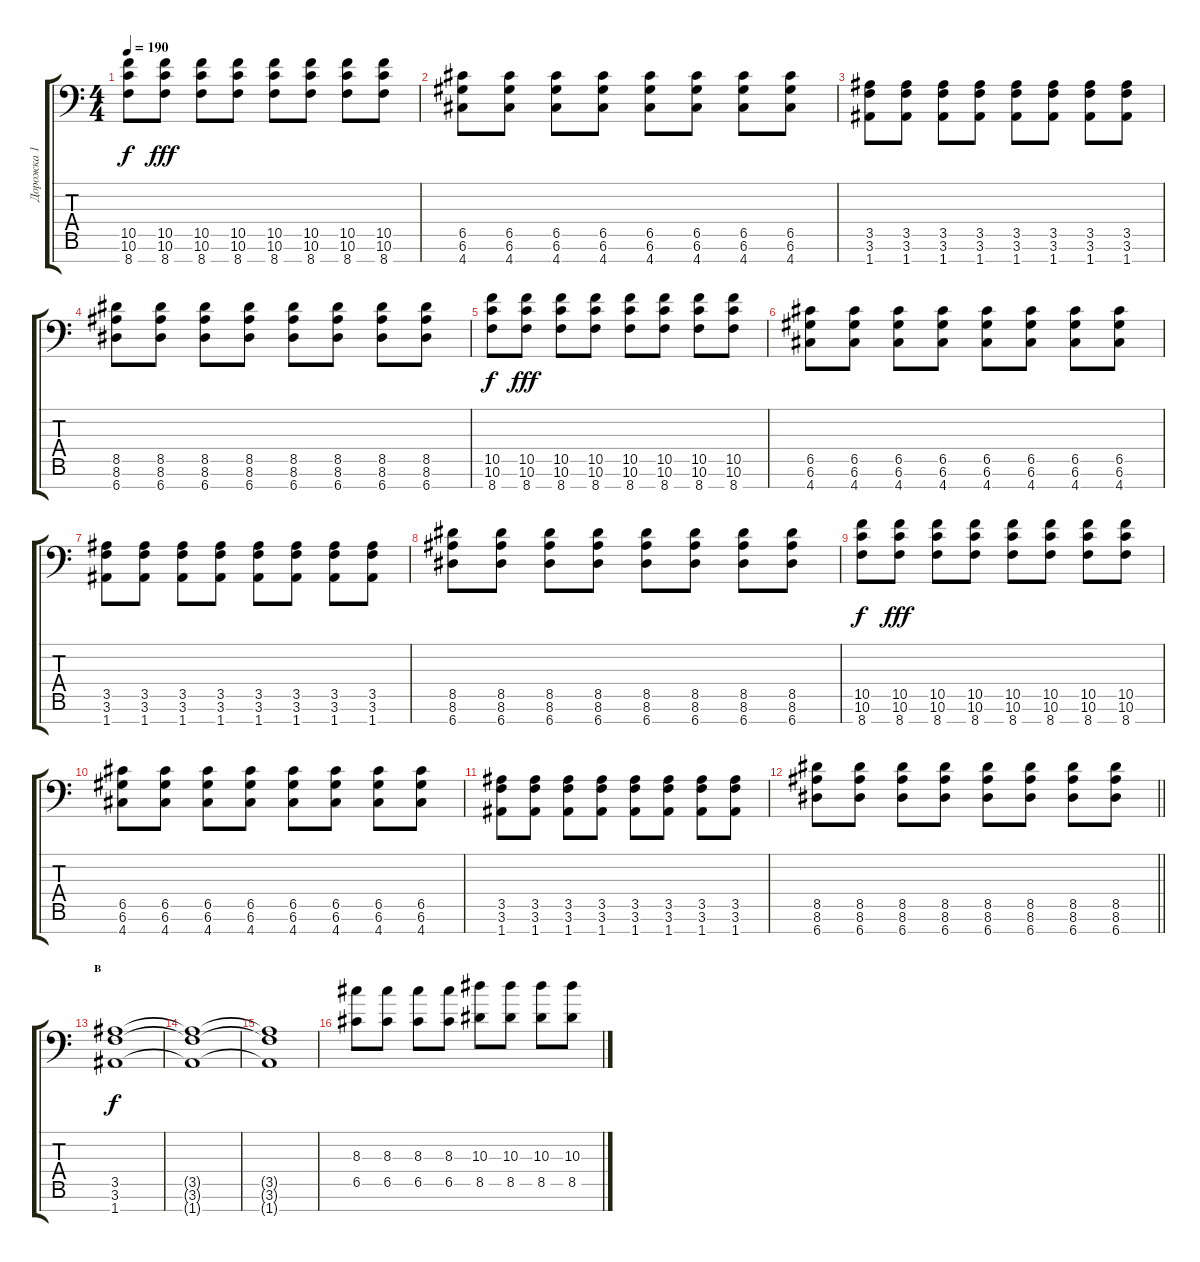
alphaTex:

\track ("Дорожка 1" "Дорожка 1") {instrument acousticguitarsteel}
\staff {score tabs}
\tuning (D4 A3 F3 C3 G2 D2 A1) {hide}
\ts (4 4)
\tempo 190
\clef f4
\ks c
(10.5 10.6 8.7).8{dy f volume 14 instrument distortionguitar} (10.5 10.6 8.7).8{dy fff} (10.5 10.6 8.7).8 (10.5 10.6 8.7).8 (10.5 10.6 8.7).8 (10.5 10.6 8.7).8 (10.5 10.6 8.7).8 (10.5 10.6 8.7).8 |
(6.5 6.6 4.7).8 (6.5 6.6 4.7).8 (6.5 6.6 4.7).8 (6.5 6.6 4.7).8 (6.5 6.6 4.7).8 (6.5 6.6 4.7).8 (6.5 6.6 4.7).8 (6.5 6.6 4.7).8 |
(3.5 3.6 1.7).8 (3.5 3.6 1.7).8 (3.5 3.6 1.7).8 (3.5 3.6 1.7).8 (3.5 3.6 1.7).8 (3.5 3.6 1.7).8 (3.5 3.6 1.7).8 (3.5 3.6 1.7).8 |
(8.5 8.6 6.7).8 (8.5 8.6 6.7).8 (8.5 8.6 6.7).8 (8.5 8.6 6.7).8 (8.5 8.6 6.7).8 (8.5 8.6 6.7).8 (8.5 8.6 6.7).8 (8.5 8.6 6.7).8 |
(10.5 10.6 8.7).8{dy f volume 14 instrument distortionguitar} (10.5 10.6 8.7).8{dy fff} (10.5 10.6 8.7).8 (10.5 10.6 8.7).8 (10.5 10.6 8.7).8 (10.5 10.6 8.7).8 (10.5 10.6 8.7).8 (10.5 10.6 8.7).8 |
(6.5 6.6 4.7).8 (6.5 6.6 4.7).8 (6.5 6.6 4.7).8 (6.5 6.6 4.7).8 (6.5 6.6 4.7).8 (6.5 6.6 4.7).8 (6.5 6.6 4.7).8 (6.5 6.6 4.7).8 |
(3.5 3.6 1.7).8 (3.5 3.6 1.7).8 (3.5 3.6 1.7).8 (3.5 3.6 1.7).8 (3.5 3.6 1.7).8 (3.5 3.6 1.7).8 (3.5 3.6 1.7).8 (3.5 3.6 1.7).8 |
(8.5 8.6 6.7).8 (8.5 8.6 6.7).8 (8.5 8.6 6.7).8 (8.5 8.6 6.7).8 (8.5 8.6 6.7).8 (8.5 8.6 6.7).8 (8.5 8.6 6.7).8 (8.5 8.6 6.7).8 |
(10.5 10.6 8.7).8{dy f volume 14 instrument distortionguitar} (10.5 10.6 8.7).8{dy fff} (10.5 10.6 8.7).8 (10.5 10.6 8.7).8 (10.5 10.6 8.7).8 (10.5 10.6 8.7).8 (10.5 10.6 8.7).8 (10.5 10.6 8.7).8 |
(6.5 6.6 4.7).8 (6.5 6.6 4.7).8 (6.5 6.6 4.7).8 (6.5 6.6 4.7).8 (6.5 6.6 4.7).8 (6.5 6.6 4.7).8 (6.5 6.6 4.7).8 (6.5 6.6 4.7).8 |
(3.5 3.6 1.7).8 (3.5 3.6 1.7).8 (3.5 3.6 1.7).8 (3.5 3.6 1.7).8 (3.5 3.6 1.7).8 (3.5 3.6 1.7).8 (3.5 3.6 1.7).8 (3.5 3.6 1.7).8 |
\barLineRight lightlight
(8.5 8.6 6.7).8 (8.5 8.6 6.7).8 (8.5 8.6 6.7).8 (8.5 8.6 6.7).8 (8.5 8.6 6.7).8 (8.5 8.6 6.7).8 (8.5 8.6 6.7).8 (8.5 8.6 6.7).8 |
\section ("" "в")
(3.5 3.6 1.7).1{dy f} |
(3.5{t} 3.6{t} 1.7{t}).1 |
(3.5{t} 3.6{t} 1.7{t}).1 |
(8.3 6.5).8 (8.3 6.5).8 (8.3 6.5).8 (8.3 6.5).8 (10.3 8.5).8 (10.3 8.5).8 (10.3 8.5).8 (10.3 8.5).8
